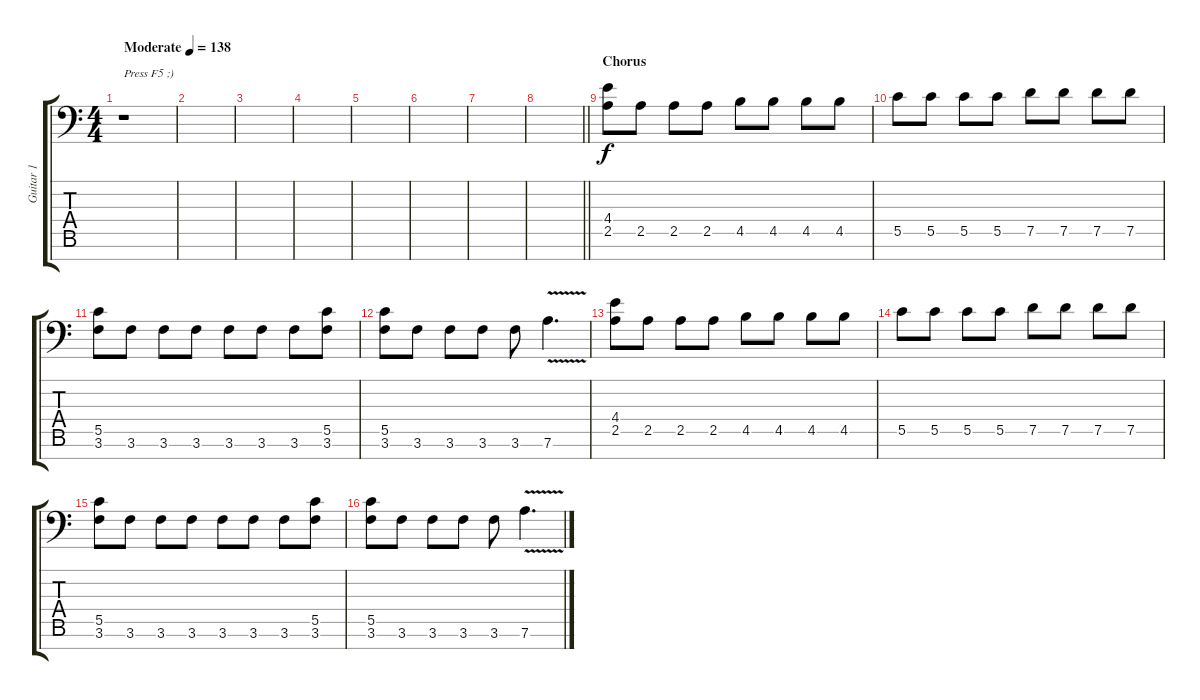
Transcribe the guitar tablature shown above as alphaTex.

\track ("Guitar 1" "Guitar 1") {instrument distortionguitar}
\staff {score tabs}
\tuning (D4 A3 F3 C3 G2 D2 A1) {hide}
\ts (4 4)
\tempo (138 "Moderate")
\clef f4
\ks c
r.1{txt "Press F5 ;)" dy f instrument distortionguitar} |
|
|
|
|
|
|
\barLineRight lightlight
|
\section ("" "Chorus")
(4.4 2.5).8 2.5.8 2.5.8 2.5.8 4.5.8 4.5.8 4.5.8 4.5.8 |
5.5.8 5.5.8 5.5.8 5.5.8 7.5.8 7.5.8 7.5.8 7.5.8 |
(5.5 3.6).8 3.6.8 3.6.8 3.6.8 3.6.8 3.6.8 3.6.8 (5.5 3.6).8 |
(5.5 3.6).8 3.6.8 3.6.8 3.6.8 3.6.8 7.6{v}.4{d instrument guitarharmonics} |
(4.4 2.5).8{instrument distortionguitar} 2.5.8 2.5.8 2.5.8 4.5.8 4.5.8 4.5.8 4.5.8 |
5.5.8 5.5.8 5.5.8 5.5.8 7.5.8 7.5.8 7.5.8 7.5.8 |
(5.5 3.6).8 3.6.8 3.6.8 3.6.8 3.6.8 3.6.8 3.6.8 (5.5 3.6).8 |
(5.5 3.6).8 3.6.8 3.6.8 3.6.8 3.6.8 7.6{v}.4{d instrument guitarharmonics}
